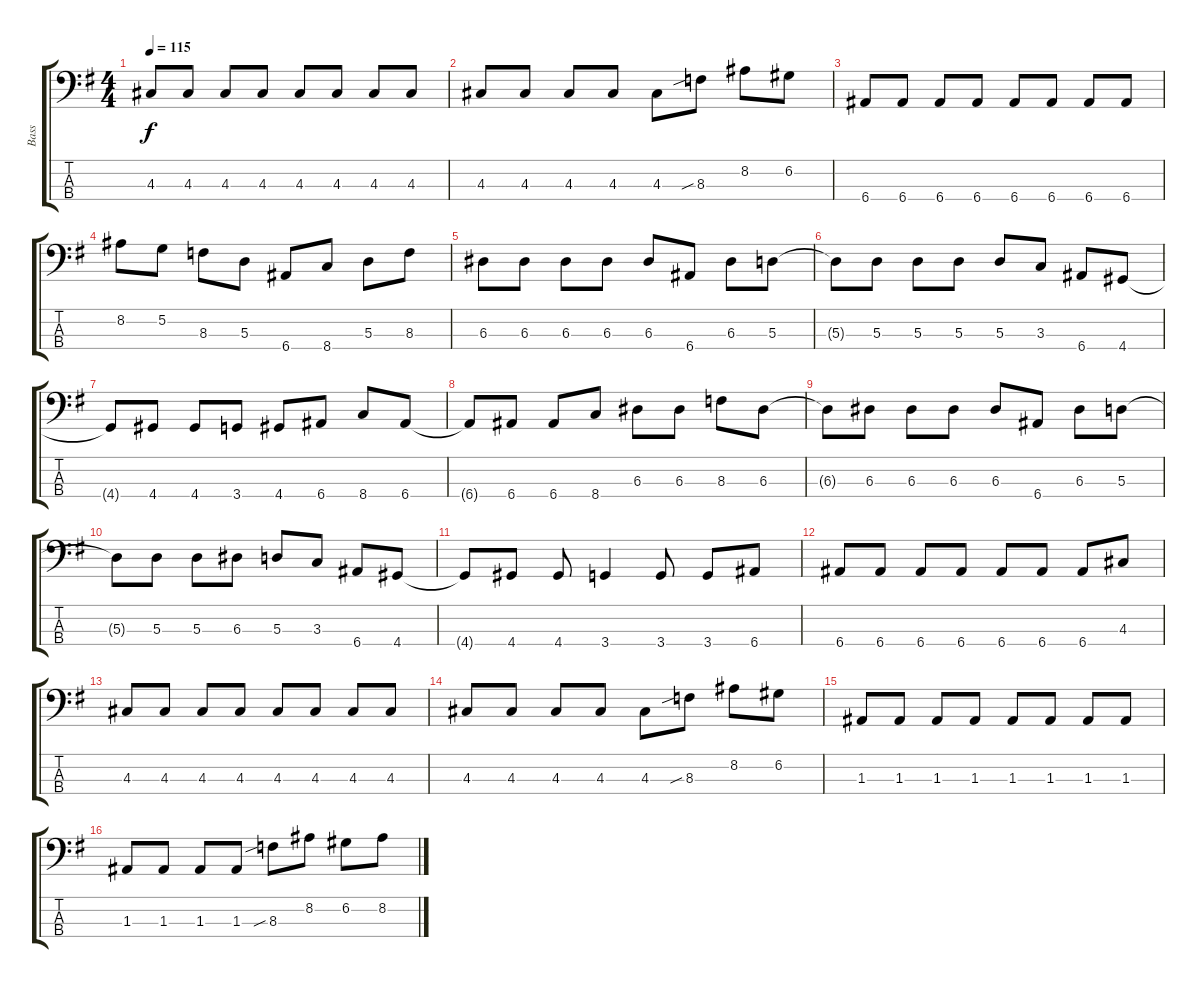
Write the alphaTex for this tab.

\track ("Bass" "Bass") {instrument electricbassfinger}
\staff {score tabs}
\tuning (G2 D2 A1 E1) {hide}
\ts (4 4)
\tempo 115
\clef f4
\ks g
4.3.8{dy f} 4.3.8 4.3.8 4.3.8 4.3.8 4.3.8 4.3.8 4.3.8 |
4.3.8 4.3.8 4.3.8 4.3.8 4.3.8 8.3{sib}.8 8.2.8 6.2.8 |
6.4.8 6.4.8 6.4.8 6.4.8 6.4.8 6.4.8 6.4.8 6.4.8 |
8.2.8 5.2.8 8.3.8 5.3.8 6.4.8 8.4.8 5.3.8 8.3.8 |
6.3.8 6.3.8 6.3.8 6.3.8 6.3.8 6.4.8 6.3.8 5.3.8 |
5.3{t}.8 5.3.8 5.3.8 5.3.8 5.3.8 3.3.8 6.4.8 4.4.8 |
4.4{t}.8 4.4.8 4.4.8 3.4.8 4.4.8 6.4.8 8.4.8 6.4.8 |
6.4{t}.8 6.4.8 6.4.8 8.4.8 6.3.8 6.3.8 8.3.8 6.3.8 |
6.3{t}.8 6.3.8 6.3.8 6.3.8 6.3.8 6.4.8 6.3.8 5.3.8 |
5.3{t}.8 5.3.8 5.3.8 6.3.8 5.3.8 3.3.8 6.4.8 4.4.8 |
4.4{t}.8 4.4.8 4.4.8 3.4.4 3.4.8 3.4.8 6.4.8 |
6.4.8 6.4.8 6.4.8 6.4.8 6.4.8 6.4.8 6.4.8 4.3.8 |
4.3.8 4.3.8 4.3.8 4.3.8 4.3.8 4.3.8 4.3.8 4.3.8 |
4.3.8 4.3.8 4.3.8 4.3.8 4.3.8 8.3{sib}.8 8.2.8 6.2.8 |
1.3.8 1.3.8 1.3.8 1.3.8 1.3.8 1.3.8 1.3.8 1.3.8 |
1.3.8 1.3.8 1.3.8 1.3.8 8.3{sib}.8 8.2.8 6.2.8 8.2.8
